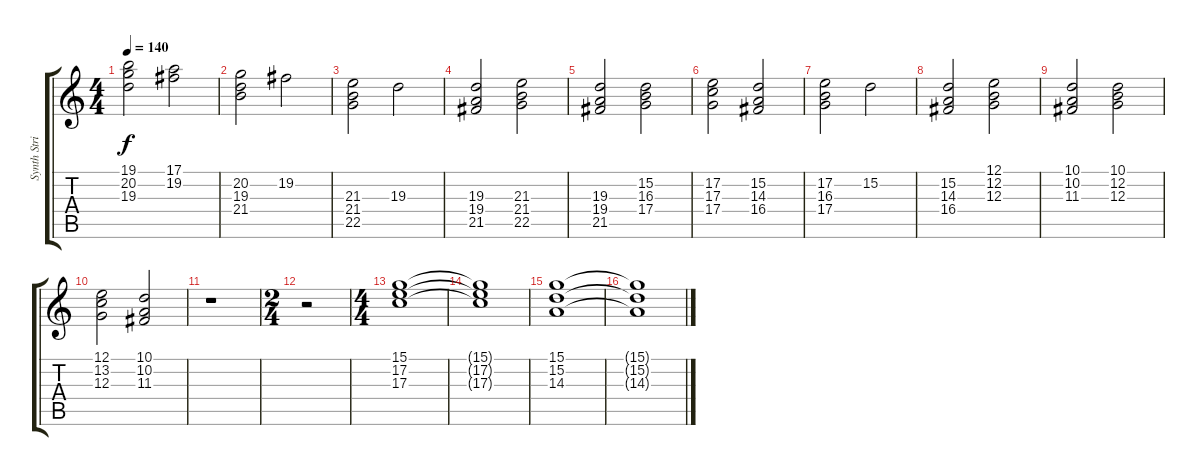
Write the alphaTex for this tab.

\track ("Synth Strings" "Synth Stri") {instrument synthstrings1}
\staff {score tabs}
\tuning (E4 B3 G3 D3 A2 E2) {hide}
\ts (4 4)
\tempo 140
\clef g2
\ks c
(19.1 20.2 19.3).2{dy f} (17.1 19.2).2 |
(20.2 19.3 21.4).2 19.2.2 |
(21.3 21.4 22.5).2 19.3.2 |
(19.3 19.4 21.5).2 (21.3 21.4 22.5).2 |
(19.3 19.4 21.5).2 (15.2 16.3 17.4).2 |
(17.2 17.3 17.4).2 (15.2 14.3 16.4).2 |
(17.2 16.3 17.4).2 15.2.2 |
(15.2 14.3 16.4).2 (12.1 12.2 12.3).2 |
(10.1 10.2 11.3).2 (10.1 12.2 12.3).2 |
(12.1 13.2 12.3).2 (10.1 10.2 11.3).2 |
r.1 |
\ts (2 4)
r.2 |
\ts (4 4)
(15.1 17.2 17.3).1 |
(15.1{t} 17.2{t} 17.3{t}).1 |
(15.1 15.2 14.3).1 |
(15.1{t} 15.2{t} 14.3{t}).1
